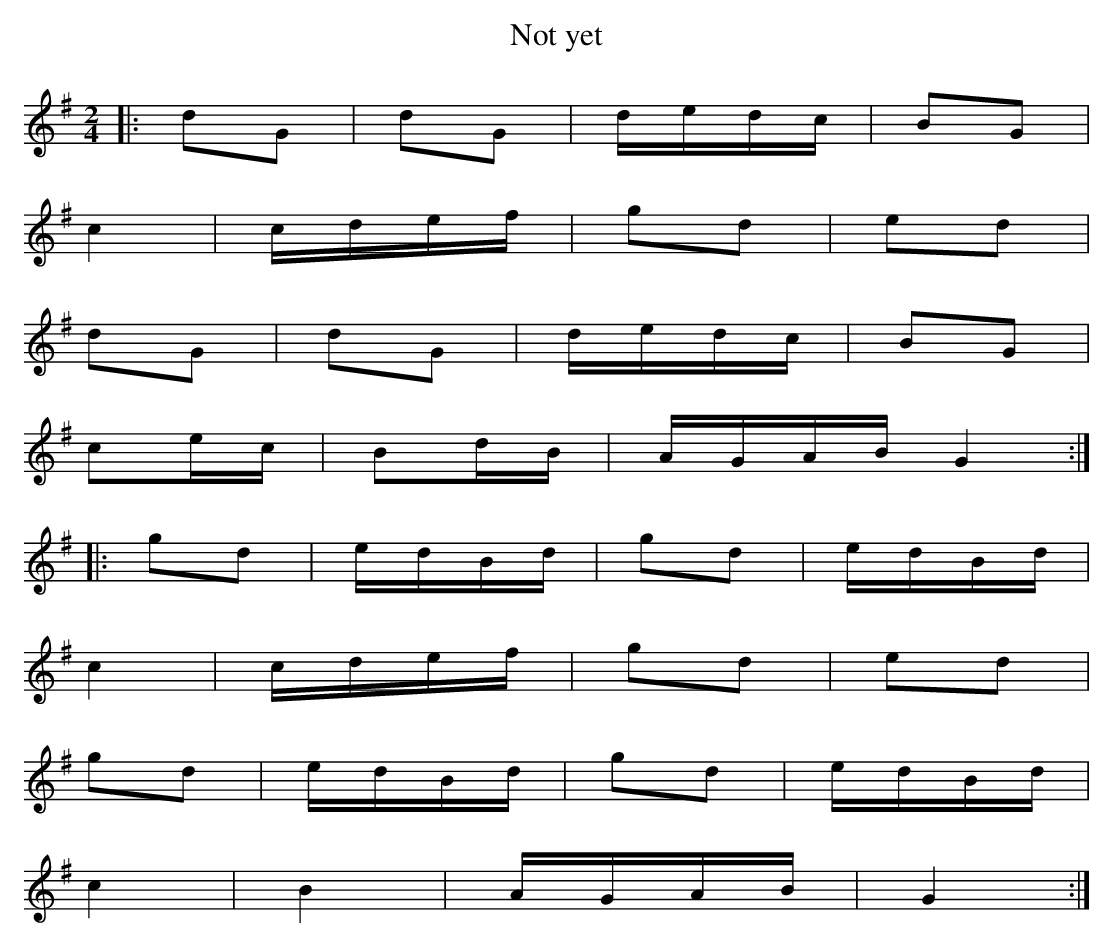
X:1
T:Not yet
M:2/4
K:G
|:d2G2 | d2G2 | dedc | B2G2 |
c4 | cdef | g2d2 | e2d2 |
d2G2 | d2G2 | dedc | B2G2 |
c2ec | B2dB | AGAB G4 :|
|:g2d2 | edBd | g2d2 | edBd |
c4 | cdef | g2d2 | e2d2 |
g2d2 | edBd | g2d2 | edBd |
c4 | B4 | AGAB | G4 :|
